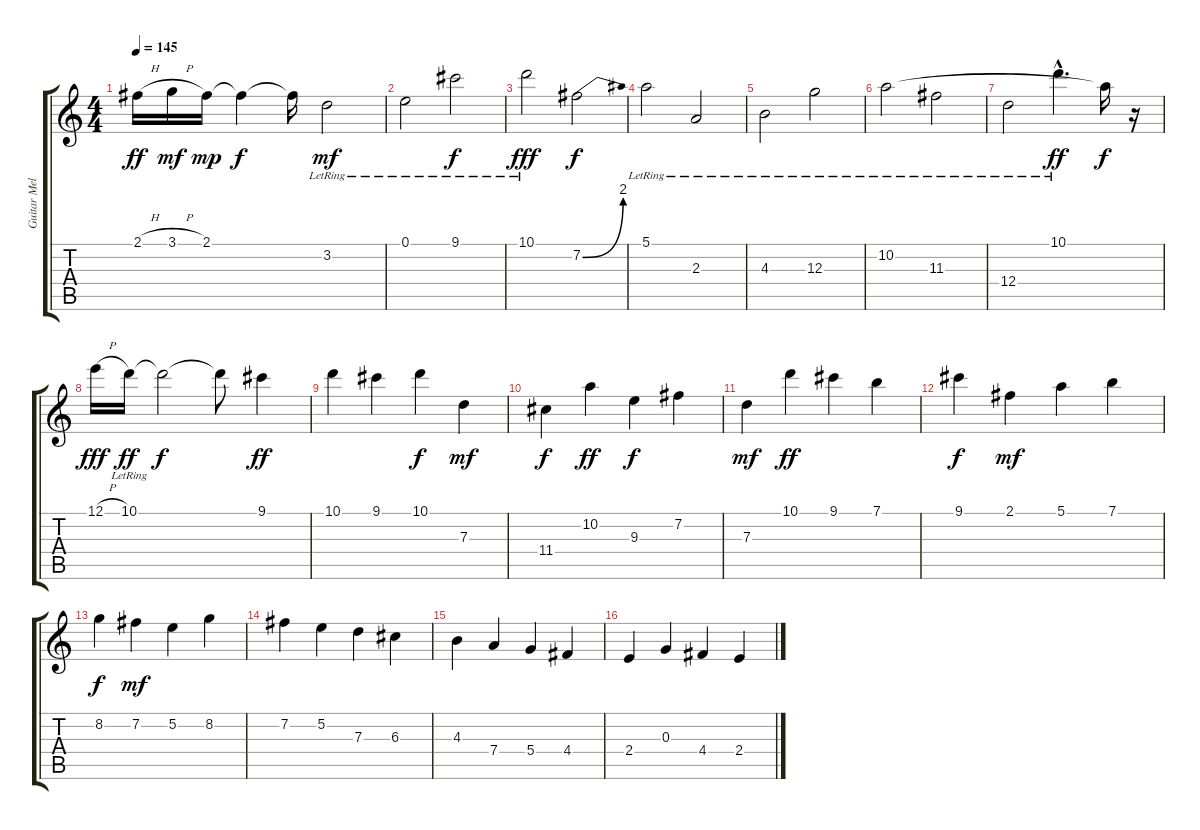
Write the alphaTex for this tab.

\track ("Guitar Melody" "Guitar Mel") {instrument acousticguitarsteel}
\staff {score tabs}
\tuning (E4 B3 G3 D3 A2 E2) {hide}
\ts (4 4)
\tempo 145
\clef g2
\ks c
2.1{h}.16{dy ff} 3.1{h}.16{dy mf} 2.1.16{dy mp} 2.1{t}.4{dy f} 2.1{t}.16 3.2{lr}.2{dy mf} |
0.1{lr}.2 9.1{lr}.2{dy f} |
10.1{lr}.2{dy fff} 7.2{be (bend 0 0 60 8)}.2{dy f} |
5.1{lr}.2 2.3{lr}.2 |
4.3{lr}.2 12.3{lr}.2 |
10.2{lr}.2 11.3{lr}.2 |
12.4{lr}.2 10.1{hac lr}.4{d dy ff} 10.2{t}.16{dy f} r.16 |
12.1{h}.16{dy fff} 10.1{lr}.16{dy ff} 10.1{t}.2{dy f} 10.1{t}.8 9.1.4{dy ff} |
10.1.4 9.1.4 10.1.4{dy f} 7.3.4{dy mf} |
11.4.4{dy f} 10.2.4{dy ff} 9.3.4{dy f} 7.2.4 |
7.3.4{dy mf} 10.1.4{dy ff} 9.1.4 7.1.4 |
9.1.4{dy f} 2.1.4{dy mf} 5.1.4 7.1.4 |
8.2.4{dy f} 7.2.4{dy mf} 5.2.4 8.2.4 |
7.2.4 5.2.4 7.3.4 6.3.4 |
4.3.4 7.4.4 5.4.4 4.4.4 |
2.4.4 0.3.4 4.4.4 2.4.4
